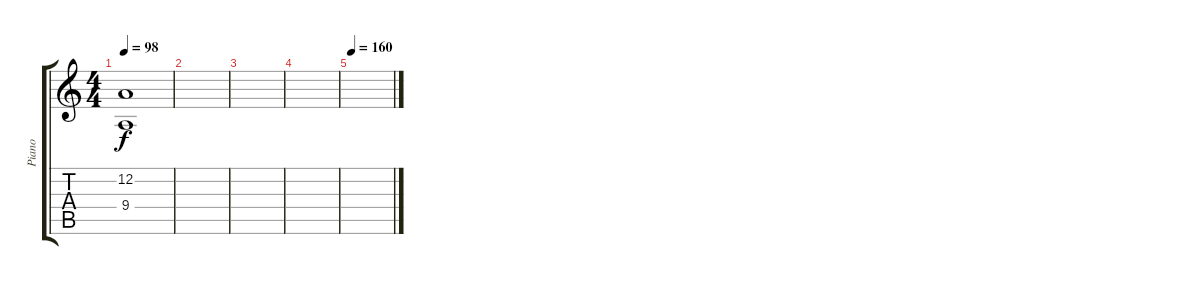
\track ("Piano" "Piano") {instrument acousticgrandpiano}
\staff {score tabs}
\tuning (D4 A3 F3 C3 G2 D2) {hide}
\ts (4 4)
\tempo 98
\clef g2
\ks c
(12.2 9.4).1{dy f} |
|
|
|
\tempo 160
